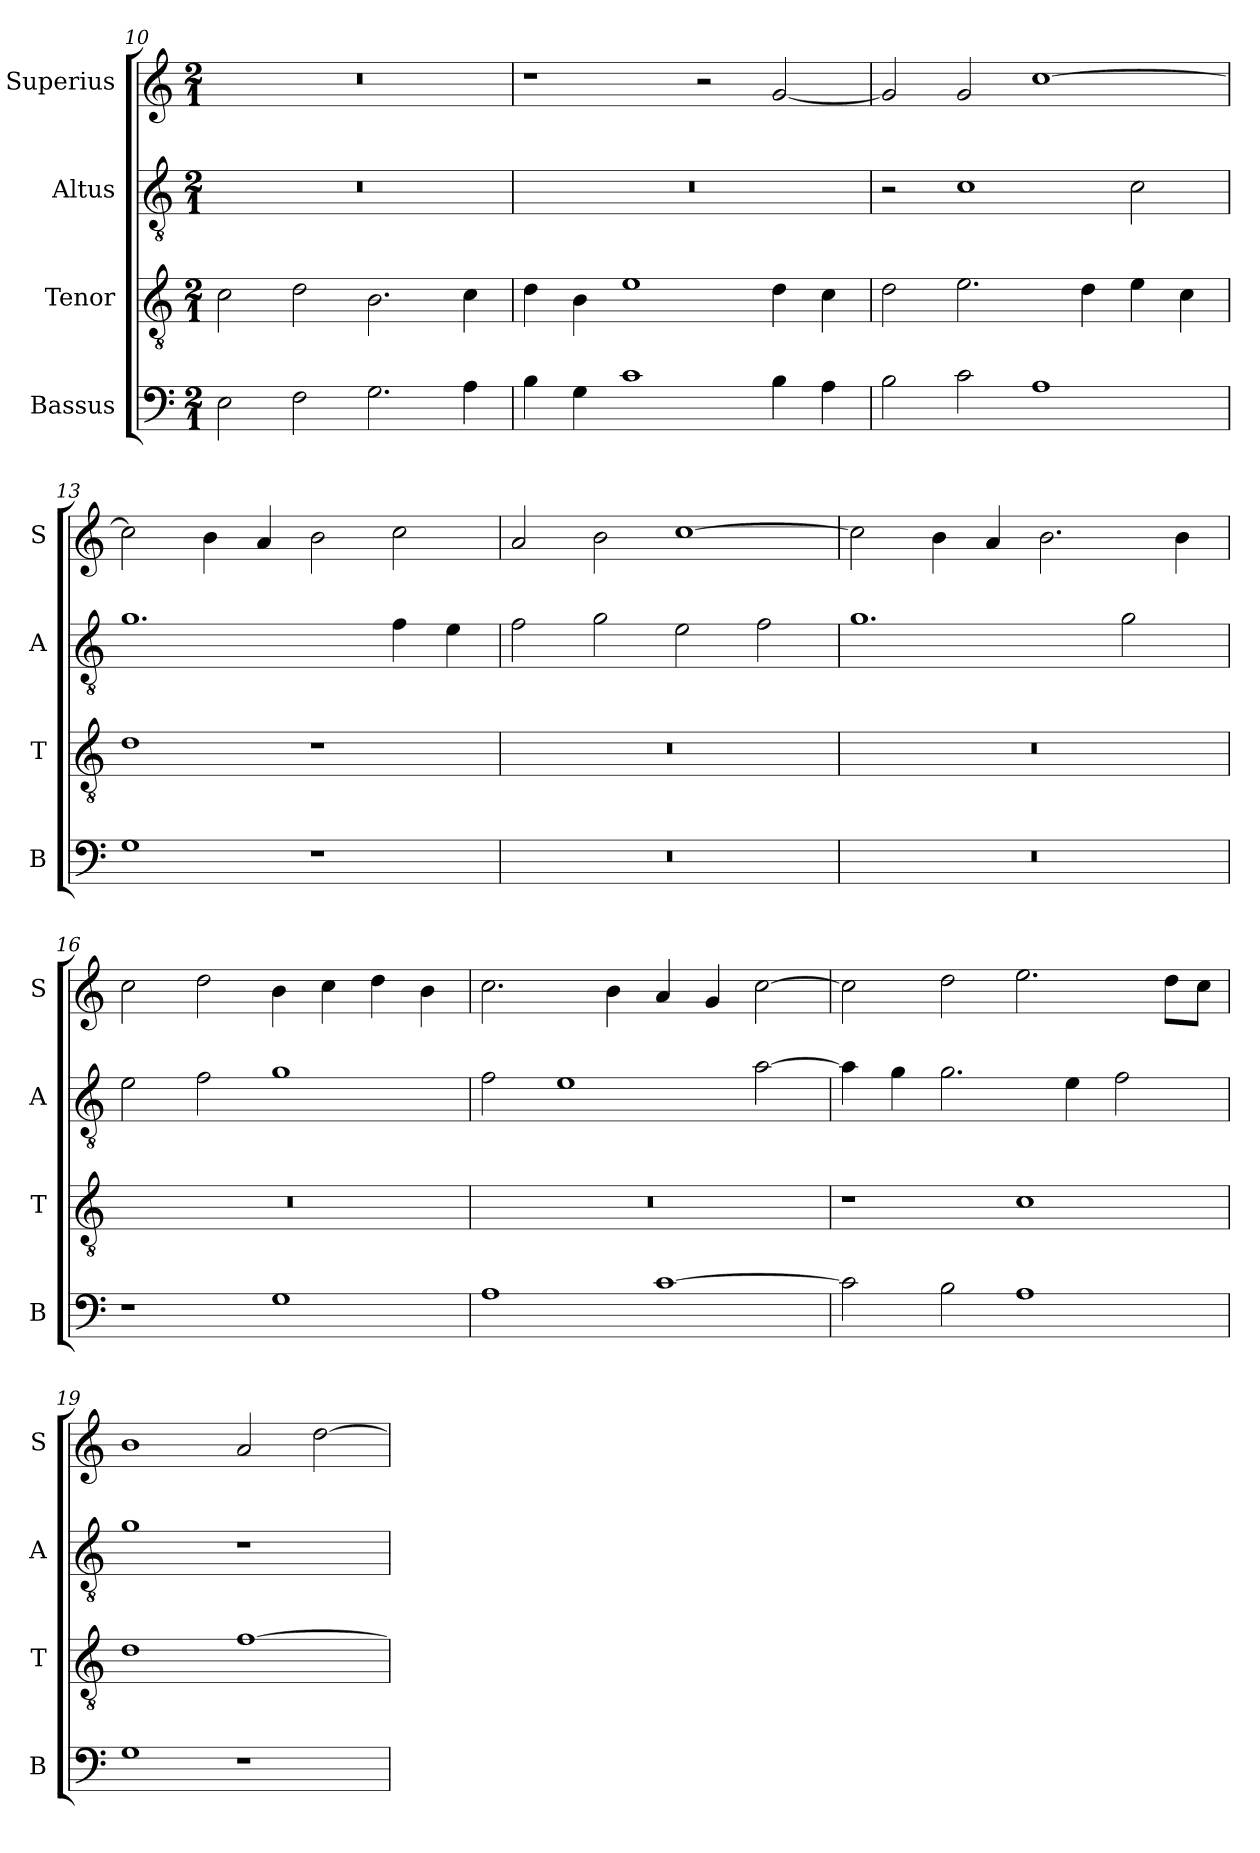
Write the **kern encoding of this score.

**kern	**kern	**kern	**kern
*part4	*part3	*part2	*part1
*staff4	*staff3	*staff2	*staff1
*I"Bassus	*I"Tenor	*I"Altus	*I"Superius
*I'B	*I'T	*I'A	*I'S
*clefF4	*clefGv2	*clefGv2	*clefG2
*k[]	*k[]	*k[]	*k[]
*C:	*C:	*C:	*C:
*M2/1	*M2/1	*M2/1	*M2/1
=10	=10	=10	=10
2E	2c	0r	0r
2F	2d	.	.
2.G	2.B	.	.
4A	4c	.	.
=11	=11	=11	=11
4B	4d	0r	1r
4G	4B	.	.
1c	1e	.	.
.	.	.	2r
4B	4d	.	[2g
4A	4c	.	.
=12	=12	=12	=12
2B	2d	2r	2g]
2c	2.e	1c	2g
1A	.	.	[1cc
.	4d	.	.
.	4e	2c	.
.	4c	.	.
=13	=13	=13	=13
1G	1d	1.g	2cc]
.	.	.	4b
.	.	.	4a
1r	1r	.	2b
.	.	4f	2cc
.	.	4e	.
=14	=14	=14	=14
0r	0r	2f	2a
.	.	2g	2b
.	.	2e	[1cc
.	.	2f	.
=15	=15	=15	=15
0r	0r	1.g	2cc]
.	.	.	4b
.	.	.	4a
.	.	.	2.b
.	.	2g	.
.	.	.	4b
=16	=16	=16	=16
1r	0r	2e	2cc
.	.	2f	2dd
1G	.	1g	4b
.	.	.	4cc
.	.	.	4dd
.	.	.	4b
=17	=17	=17	=17
1A	0r	2f	2.cc
.	.	1e	.
.	.	.	4b
[1c	.	.	4a
.	.	.	4g
.	.	[2a	[2cc
=18	=18	=18	=18
2c]	1r	4a]	2cc]
.	.	4g	.
2B	.	2.g	2dd
1A	1c	.	2.ee
.	.	4e	.
.	.	2f	.
.	.	.	8ddL
.	.	.	8ccJ
=19	=19	=19	=19
1G	1d	1g	1b
1r	[1f	1r	2a
.	.	.	[2dd
=	=	=	=
*-	*-	*-	*-
